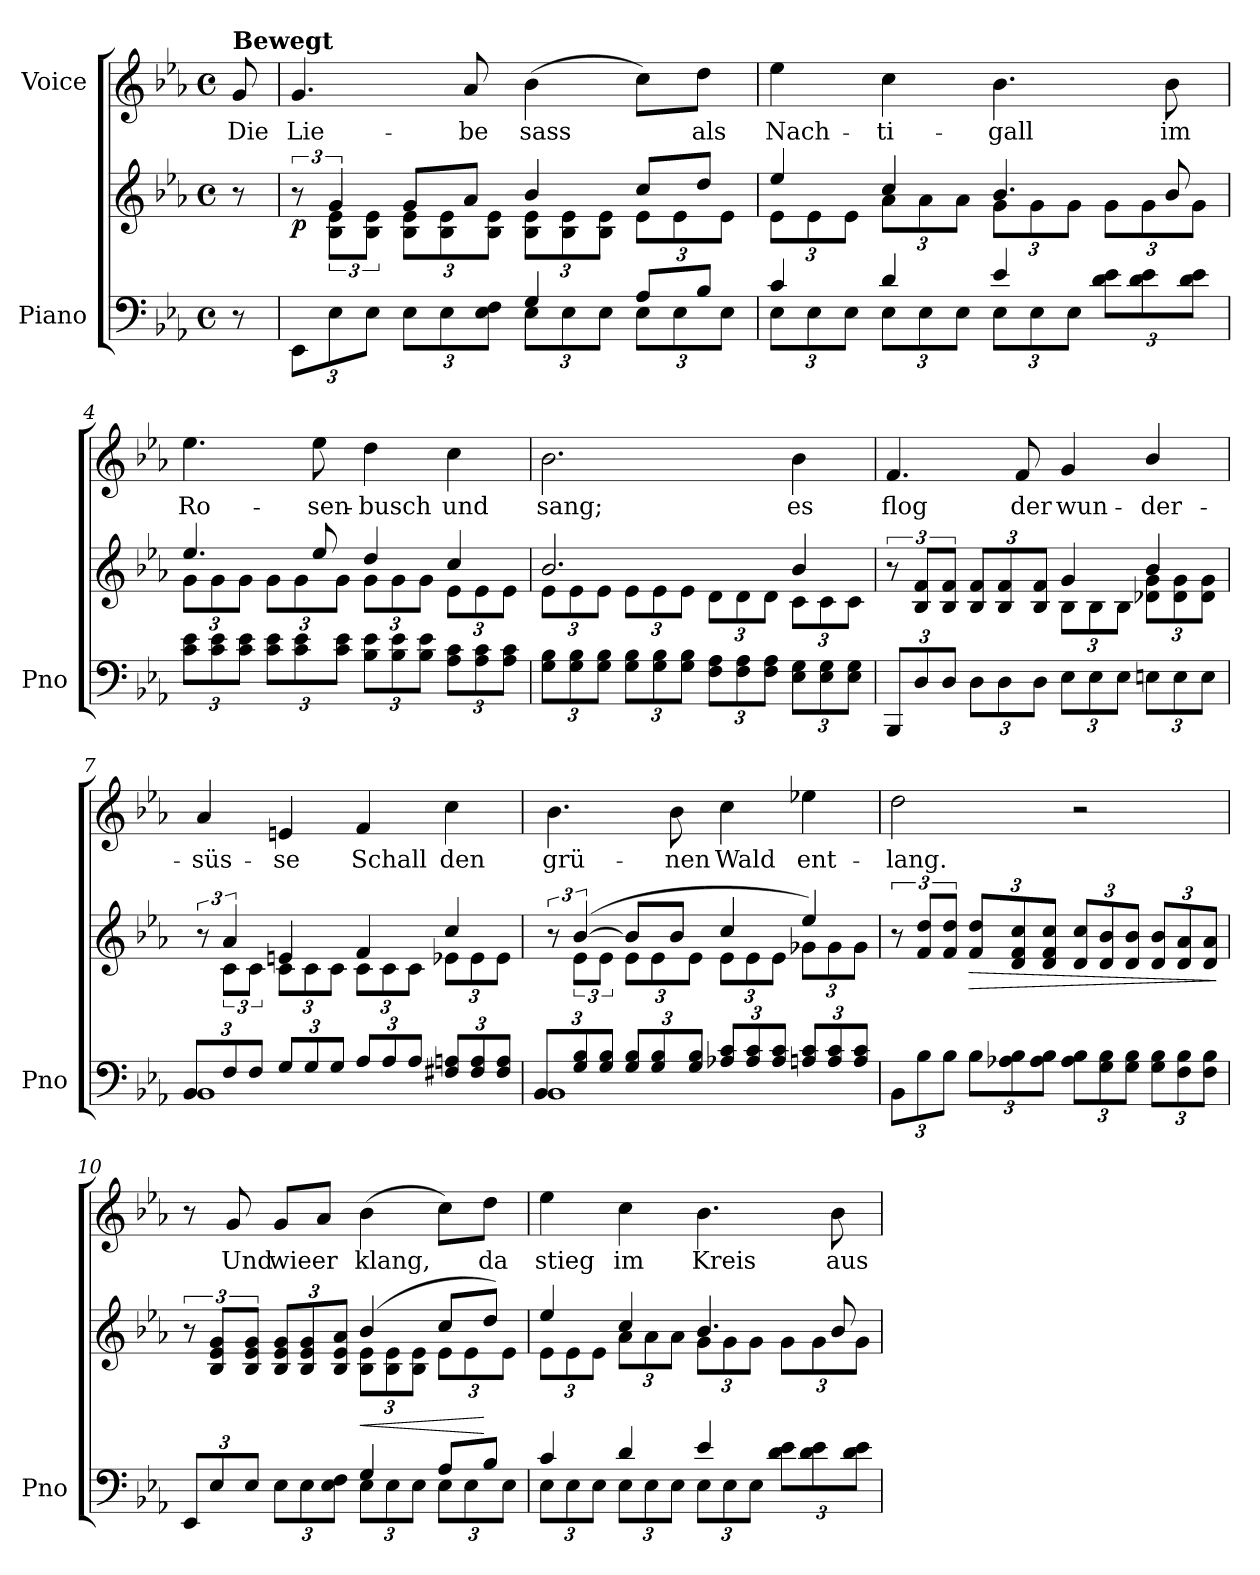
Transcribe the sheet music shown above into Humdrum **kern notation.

**kern	**kern	**dynam	**kern	**text
*part2	*part2	*part2	*part1	*part1
*staff3	*staff2	*staff2/3	*staff1	*staff1
*I"Piano	*	*	*I"Voice	*
*I'Pno	*	*	*	*
*clefF4	*clefG2	*	*clefG2	*
*k[b-e-a-]	*k[b-e-a-]	*	*k[b-e-a-]	*
*M4/4	*M4/4	*	*M4/4	*
*met(c)	*met(c)	*	*met(c)	*
=1	=1	=1	=1	=1
!	!	!	!LO:TX:a:B:t=Bewegt	!
8r	8r	.	8g/	Die
=2	=2	=2	=2	=2
*^	*^	*	*	*
!	!	!	!	!LO:DY:b	!	!
2ryy	12EE-/L	12r	12ryy	p	4.g/	Lie-
.	12E-\	6g/	12B-\ 12e-\L	.	.	.
.	12E-\J	.	12B-\ 12e-\J	.	.	.
*	*Xbrackettup	*	*Xbrackettup	*	*	*
.	12E-\L	8g/L	12B-\ 12e-\L	.	.	.
.	12E-\	.	12B-\ 12e-\	.	.	.
.	.	8a-/J	.	.	8a-/	-be
.	12E-\ 12F\J	.	12B-\ 12e-\J	.	.	.
4G/	12E-\L	4b-/	12B-\ 12e-\L	.	(4b-\	sass
.	12E-\	.	12B-\ 12e-\	.	.	.
.	12E-\J	.	12B-\ 12e-\J	.	.	.
8A-/L	12E-\L	8cc/L	12e-\L	.	8cc\L)	.
.	12E-\	.	12e-\	.	.	.
8B-/J	.	8dd/J	.	.	8dd\J	als
.	12E-\J	.	12e-\J	.	.	.
=3	=3	=3	=3	=3	=3	=3
4c/	12E-\L	4ee-/	12e-\L	.	4ee-\	Nach-
.	12E-\	.	12e-\	.	.	.
.	12E-\J	.	12e-\J	.	.	.
4d/	12E-\L	4cc/	12a-\L	.	4cc\	-ti-
.	12E-\	.	12a-\	.	.	.
.	12E-\J	.	12a-\J	.	.	.
4e-/	12E-\L	4.b-/	12g\L	.	4.b-\	-gall
.	12E-\	.	12g\	.	.	.
.	12E-\J	.	12g\J	.	.	.
4ryy	12d\ 12e-\L	.	12g\L	.	.	.
.	12d\ 12e-\	.	12g\	.	.	.
.	.	8b-/	.	.	8b-\	im
.	12d\ 12e-\J	.	12g\J	.	.	.
=4	=4	=4	=4	=4	=4	=4
1ryy	12c\ 12e-\L	4.ee-/	12g\L	.	4.ee-\	Ro-
.	12c\ 12e-\	.	12g\	.	.	.
.	12c\ 12e-\J	.	12g\J	.	.	.
.	12c\ 12e-\L	.	12g\L	.	.	.
.	12c\ 12e-\	.	12g\	.	.	.
.	.	8ee-/	.	.	8ee-\	-sen-
.	12c\ 12e-\J	.	12g\J	.	.	.
.	12B-\ 12e-\L	4dd/	12g\L	.	4dd\	-busch
.	12B-\ 12e-\	.	12g\	.	.	.
.	12B-\ 12e-\J	.	12g\J	.	.	.
.	12A-\ 12c\L	4cc/	12e-\L	.	4cc\	und
.	12A-\ 12c\	.	12e-\	.	.	.
.	12A-\ 12c\J	.	12e-\J	.	.	.
=5	=5	=5	=5	=5	=5	=5
1ryy	12G\ 12B-\L	2.b-/	12e-\L	.	2.b-\	sang;
.	12G\ 12B-\	.	12e-\	.	.	.
.	12G\ 12B-\J	.	12e-\J	.	.	.
.	12G\ 12B-\L	.	12e-\L	.	.	.
.	12G\ 12B-\	.	12e-\	.	.	.
.	12G\ 12B-\J	.	12e-\J	.	.	.
.	12F\ 12A-\L	.	12d\L	.	.	.
.	12F\ 12A-\	.	12d\	.	.	.
.	12F\ 12A-\J	.	12d\J	.	.	.
.	12E-\ 12G\L	4b-/	12c\L	.	4b-\	es
.	12E-\ 12G\	.	12c\	.	.	.
.	12E-\ 12G\J	.	12c\J	.	.	.
=6	=6	=6	=6	=6	=6	=6
*	*	*brackettup	*	*	*	*
1ryy	12BBB-/L	12r	2ryy	.	4.f/	flog
.	12D/	12B-/ 12f/L	.	.	.	.
.	12D/J	12B-/ 12f/J	.	.	.	.
*	*	*Xbrackettup	*	*	*	*
.	12D\L	12B-/ 12f/L	.	.	.	.
.	12D\	12B-/ 12f/	.	.	.	.
.	.	.	.	.	8f/	der
.	12D\J	12B-/ 12f/J	.	.	.	.
.	12E-\L	4g/	12B-\L	.	4g/	wun-
.	12E-\	.	12B-\	.	.	.
.	12E-\J	.	12B-\J	.	.	.
.	12En\L	4b-/	12d-X\ 12g\L	.	4b-/	-der-
.	12E\	.	12d-\ 12g\	.	.	.
.	12E\J	.	12d-\ 12g\J	.	.	.
=7	=7	=7	=7	=7	=7	=7
*	*	*brackettup	*	*	*	*
1BB-	12BB-/L	12r	12ryy	.	4a-/	-süs-
.	12F/	6a-/	12c\L	.	.	.
.	12F/J	.	12c\J	.	.	.
*	*	*	*Xbrackettup	*	*	*
.	12G/L	4en/	12c\L	.	4en/	-se
.	12G/	.	12c\	.	.	.
.	12G/J	.	12c\J	.	.	.
.	12A-/L	4f/	12c\L	.	4f/	Schall
.	12A-/	.	12c\	.	.	.
.	12A-/J	.	12c\J	.	.	.
.	12F#X/ 12An/L	4cc/	12e-X\L	.	4cc\	den
.	12F#/ 12A/	.	12e-\	.	.	.
.	12F#/ 12A/J	.	12e-\J	.	.	.
=8	=8	=8	=8	=8	=8	=8
*	*	*brackettup	*	*	*	*
1BB-	12BB-/L	12r	12ryy	.	4.b-\	grü-
.	12G/ 12B-/	([6b-/	12e-\L	.	.	.
.	12G/ 12B-/J	.	12e-\J	.	.	.
*	*	*	*Xbrackettup	*	*	*
.	12G/ 12B-/L	8b-/L]	12e-\L	.	.	.
.	12G/ 12B-/	.	12e-\	.	.	.
.	.	8b-/J	.	.	8b-\	-nen
.	12G/ 12B-/J	.	12e-\J	.	.	.
.	12A-X/ 12c/L	4cc/	12e-\L	.	4cc\	Wald
.	12A-/ 12c/	.	12e-\	.	.	.
.	12A-/ 12c/J	.	12e-\J	.	.	.
.	12An/ 12c/L	4ee-/)	12g-X\L	.	4ee-X\	ent-
.	12A/ 12c/	.	12g-\	.	.	.
.	12A/ 12c/J	.	12g-\J	.	.	.
*	*	*v	*v	*	*	*
=9	=9	=9	=9	=9	=9
*	*brackettup	*brackettup	*	*	*
1ryy	12BB-\L	12r	.	2dd\	-lang.
.	12B-\	12f/ 12dd/L	.	.	.
.	12B-\J	12f/ 12dd/J	.	.	.
*	*Xbrackettup	*Xbrackettup	*	*	*
!	!	!	!LO:HP:b	!	!
.	12B-\L	12f/ 12dd/L	>	.	.
.	12A-X\ 12B-\	12d/ 12f/ 12cc/	.	.	.
.	12A-\ 12B-\J	12d/ 12f/ 12cc/J	.	.	.
.	12A-\ 12B-\L	12d/ 12cc/L	.	2r	.
.	12G\ 12B-\	12d/ 12b-/	.	.	.
.	12G\ 12B-\J	12d/ 12b-/J	.	.	.
.	12G\ 12B-\L	12d/ 12b-/L	.	.	.
.	12F\ 12B-\	12d/ 12a-/	.	.	.
.	12F\ 12B-\J	12d/ 12a-/J	.	.	.
*v	*v	*	*	*	*
.	.	]	.	.
=10	=10	=10	=10	=10
*^	*	*	*	*
*	*	*brackettup	*	*	*
*	*	*^	*	*	*
2ryy	12EE-/L	12r	2ryy	.	8r	.
.	12E-/	12B-/ 12e-/ 12g/L	.	.	.	.
.	.	.	.	.	8g/	Und
.	12E-/J	12B-/ 12e-/ 12g/J	.	.	.	.
*	*	*Xbrackettup	*	*	*	*
.	12E-\L	12B-/ 12e-/ 12g/L	.	.	8g/L	wie
.	12E-\	12B-/ 12e-/ 12g/	.	.	.	.
.	.	.	.	.	8a-/J	er
.	12E-\ 12F\J	12B-/ 12e-/ 12a-/J	.	.	.	.
!	!	!	!	!LO:HP:b	!	!
4G/	12E-\L	(4b-/	12B-\ 12e-\L	<	(4b-\	klang,
.	12E-\	.	12B-\ 12e-\	.	.	.
.	12E-\J	.	12B-\ 12e-\J	.	.	.
8A-/L	12E-\L	8cc/L	12e-\L	.	8cc\L)	.
.	12E-\	.	12e-\	.	.	.
8B-/J	.	8dd/J)	.	[	8dd\J	da
.	12E-\J	.	12e-\J	.	.	.
=11	=11	=11	=11	=11	=11	=11
4c/	12E-\L	4ee-/	12e-\L	.	4ee-\	stieg
.	12E-\	.	12e-\	.	.	.
.	12E-\J	.	12e-\J	.	.	.
4d/	12E-\L	4cc/	12a-\L	.	4cc\	im
.	12E-\	.	12a-\	.	.	.
.	12E-\J	.	12a-\J	.	.	.
4e-/	12E-\L	4.b-/	12g\L	.	4.b-\	Kreis
.	12E-\	.	12g\	.	.	.
.	12E-\J	.	12g\J	.	.	.
4ryy	12d\ 12e-\L	.	12g\L	.	.	.
.	12d\ 12e-\	.	12g\	.	.	.
.	.	8b-/	.	.	8b-\	aus
.	12d\ 12e-\J	.	12g\J	.	.	.
*v	*v	*	*	*	*	*
*	*v	*v	*	*	*
=	=	=	=	=
*-	*-	*-	*-	*-
